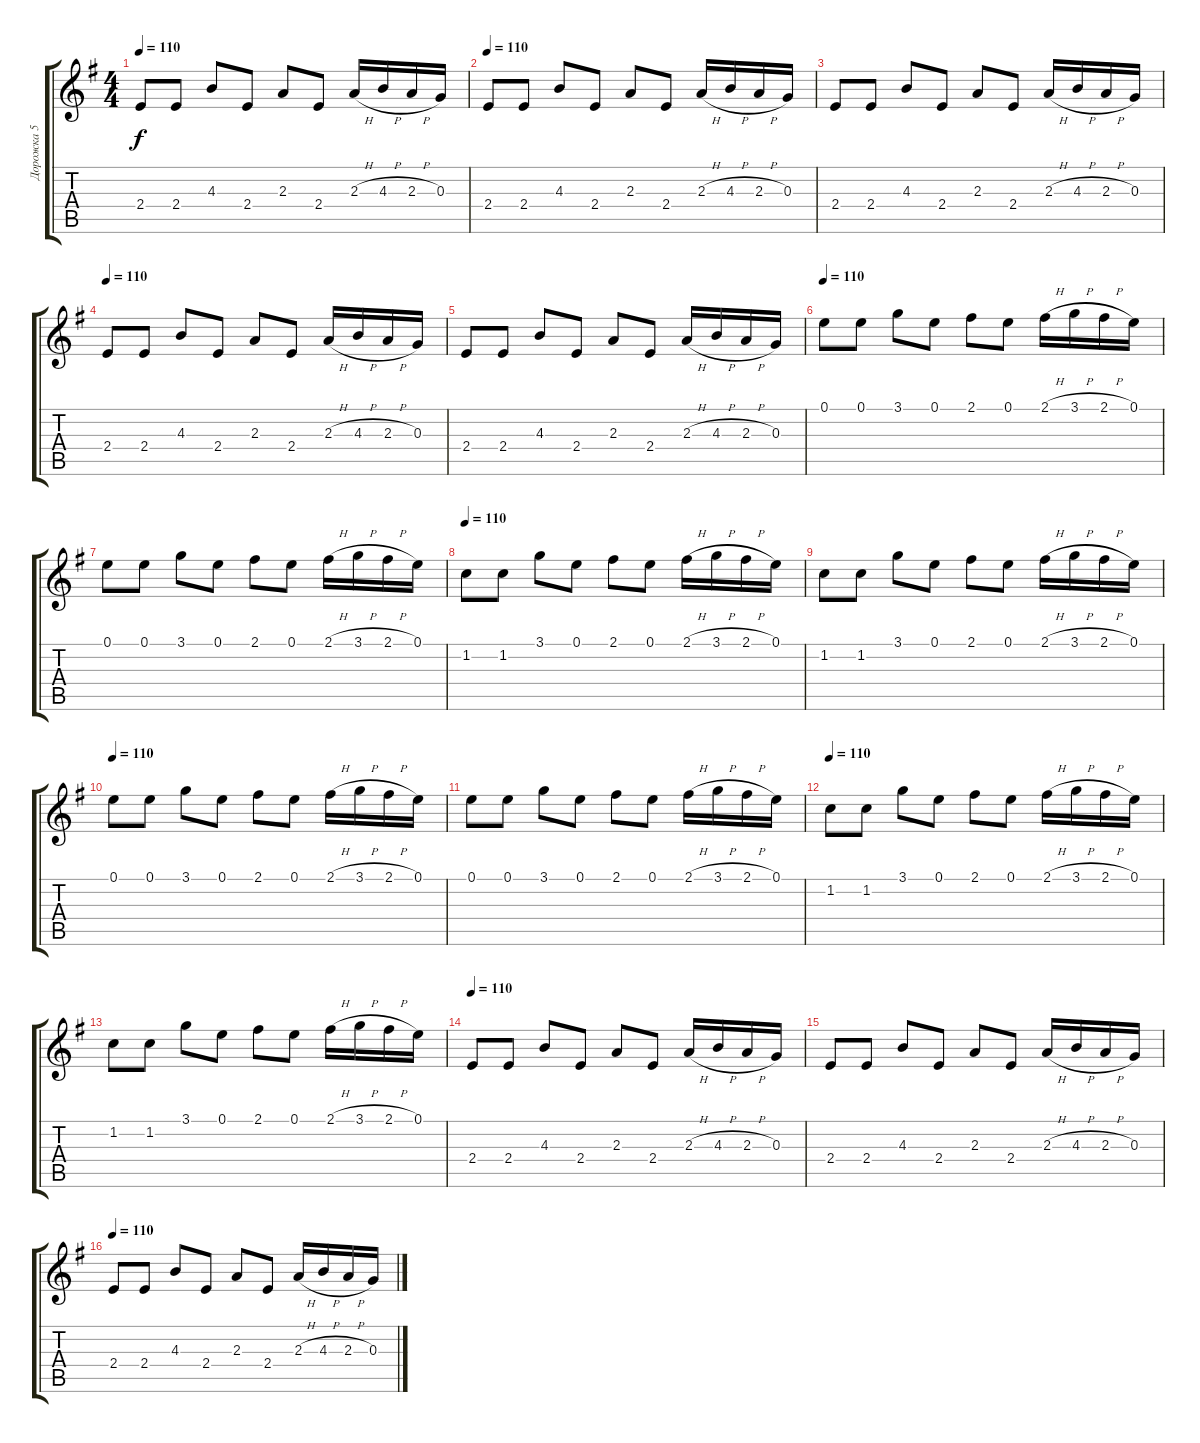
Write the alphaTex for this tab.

\track ("Дорожка 5" "Дорожка 5") {instrument distortionguitar}
\staff {score tabs}
\tuning (E4 B3 G3 D3 A2 E2) {hide}
\ts (4 4)
\tempo 110
\clef g2
\ks eminor
2.4.8{dy f} 2.4.8 4.3.8 2.4.8 2.3.8 2.4.8 2.3{h}.16 4.3{h}.16 2.3{h}.16 0.3.16 |
\tempo 110
2.4.8 2.4.8 4.3.8 2.4.8 2.3.8 2.4.8 2.3{h}.16 4.3{h}.16 2.3{h}.16 0.3.16 |
2.4.8 2.4.8 4.3.8 2.4.8 2.3.8 2.4.8 2.3{h}.16 4.3{h}.16 2.3{h}.16 0.3.16 |
\tempo 110
2.4.8 2.4.8 4.3.8 2.4.8 2.3.8 2.4.8 2.3{h}.16 4.3{h}.16 2.3{h}.16 0.3.16 |
2.4.8 2.4.8 4.3.8 2.4.8 2.3.8 2.4.8 2.3{h}.16 4.3{h}.16 2.3{h}.16 0.3.16 |
\tempo 110
0.1.8 0.1.8 3.1.8 0.1.8 2.1.8 0.1.8 2.1{h}.16 3.1{h}.16 2.1{h}.16 0.1.16 |
0.1.8 0.1.8 3.1.8 0.1.8 2.1.8 0.1.8 2.1{h}.16 3.1{h}.16 2.1{h}.16 0.1.16 |
\tempo 110
1.2.8 1.2.8 3.1.8 0.1.8 2.1.8 0.1.8 2.1{h}.16 3.1{h}.16 2.1{h}.16 0.1.16 |
1.2.8 1.2.8 3.1.8 0.1.8 2.1.8 0.1.8 2.1{h}.16 3.1{h}.16 2.1{h}.16 0.1.16 |
\tempo 110
0.1.8 0.1.8 3.1.8 0.1.8 2.1.8 0.1.8 2.1{h}.16 3.1{h}.16 2.1{h}.16 0.1.16 |
0.1.8 0.1.8 3.1.8 0.1.8 2.1.8 0.1.8 2.1{h}.16 3.1{h}.16 2.1{h}.16 0.1.16 |
\tempo 110
1.2.8 1.2.8 3.1.8 0.1.8 2.1.8 0.1.8 2.1{h}.16 3.1{h}.16 2.1{h}.16 0.1.16 |
1.2.8 1.2.8 3.1.8 0.1.8 2.1.8 0.1.8 2.1{h}.16 3.1{h}.16 2.1{h}.16 0.1.16 |
\tempo 110
2.4.8 2.4.8 4.3.8 2.4.8 2.3.8 2.4.8 2.3{h}.16 4.3{h}.16 2.3{h}.16 0.3.16 |
2.4.8 2.4.8 4.3.8 2.4.8 2.3.8 2.4.8 2.3{h}.16 4.3{h}.16 2.3{h}.16 0.3.16 |
\tempo 110
2.4.8 2.4.8 4.3.8 2.4.8 2.3.8 2.4.8 2.3{h}.16 4.3{h}.16 2.3{h}.16 0.3.16
